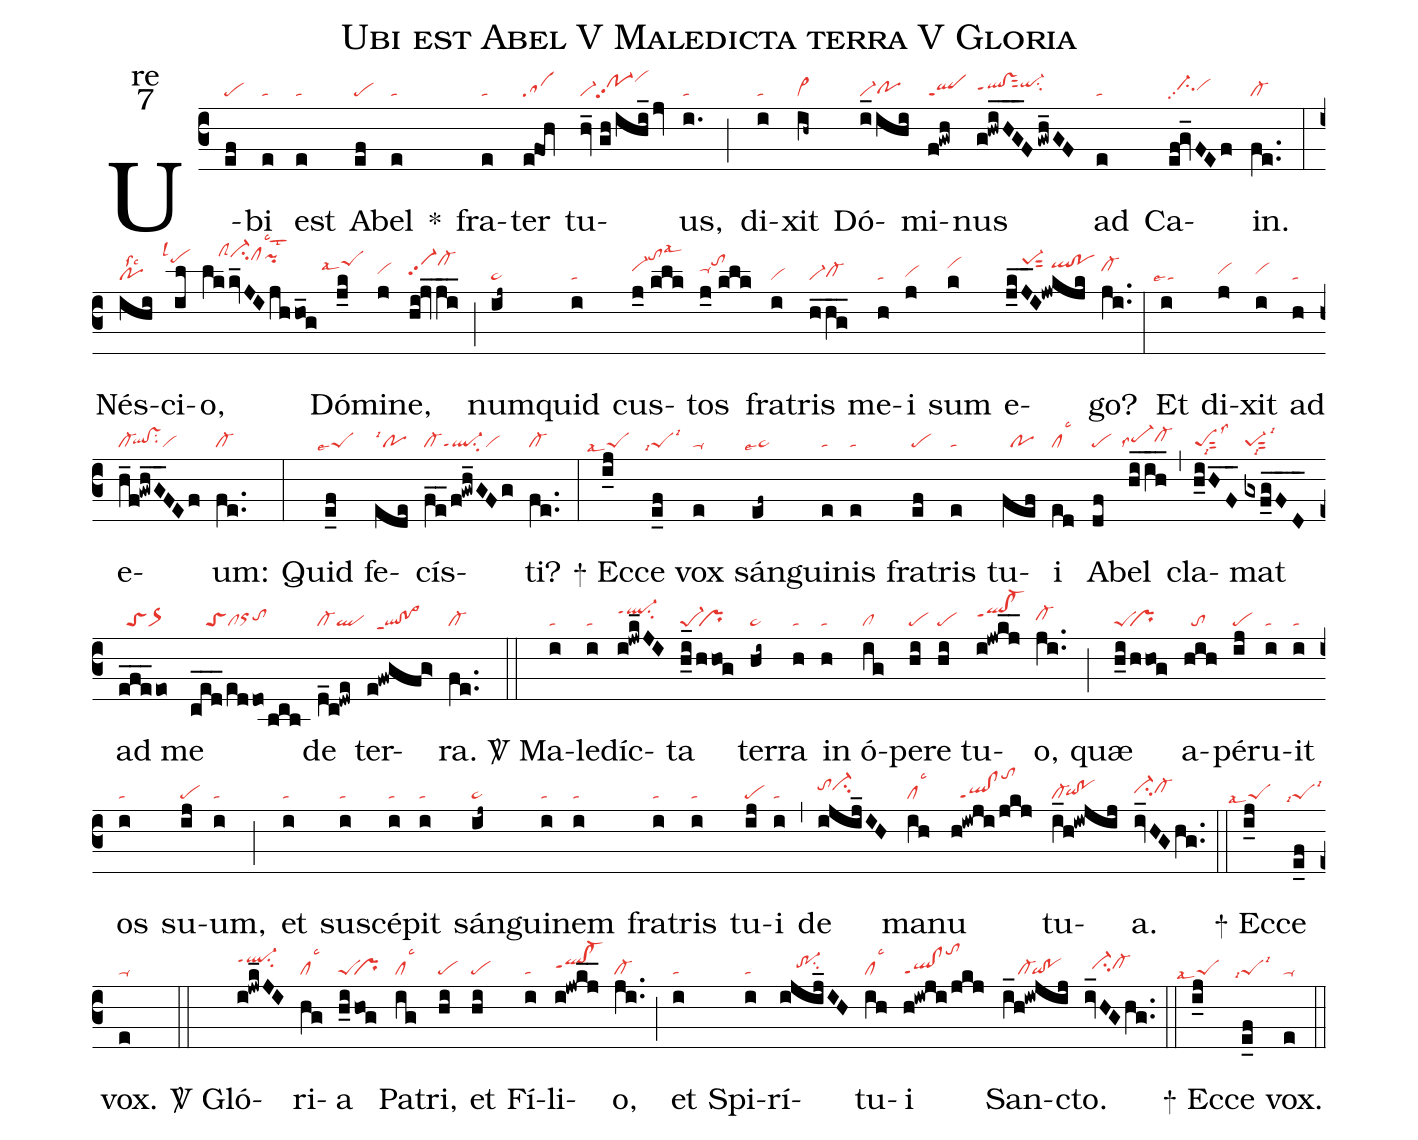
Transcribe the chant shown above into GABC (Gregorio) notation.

name:Ubi est Abel V Maledicta terra V Gloria;
office-part:re;
mode:7;
nabc-lines:1;
%%
(c3) U(ef|pe)bi(e|ta) est(e|ta) A(ef|pe)bel(e|ta) <sp>*</sp>() fra(e|ta)ter(e@foh|sa) tu(hv_//gh/ihi_/jv|vi-po-1hipp2vihk)us,(i.|ta) (;) di(i|ta)xit(ih~|vi>) Dó(i_ihi|vi-pohg)mi(f!gwh|qlppt1)nus(g!hwiHG___F/gwh_GF|qlhh!vshhppt1sut2qi-hisu2) ad(e|ta) Ca(ef!gv_FEf|//ci-hhpp2vihh)in.(fe..|cl-) (:) Nés(ihi|polssc2)ci(il|```pehllsl1)o,(lkkv_JIjhho_g|////clShnci-hnclhmlsc3``pihmlst2) Dó(j_k|````peShklsal7)mi(j|vihh)ne,(hi!jv_ji__|vi-hhpp2cl-hk) (;) num(ij~|ta>)quid(i|ta) cus(j_0//klk|vi-hitohmlsal3)tos(j_0//klk|ta-hitohk) fra(i|vi)tris(h_hg__|vi-cl-hg) me(h|ta)i(j|vihg) sum(k|vihj) e(j_kJ__I!jwkjk|////pe-1hksut2/qlhj!pohj)go?(ji..|cl-hi) (:) Et(i|``talse4) di(j|vihh)xit(i|vihh) ad(h|ta) e(h_f!gwhG__FEf|cl-`qlhg!vshgsu2vi)um:(fe..|cl-) (:) Quid(e_f|``peSlse7) fe(ede|polsi1)cís(fe__/f!gwh_GFg|cl-ql-ppt1su2vi)ti?(fe..|cl-) (:)
<sp>+</sp> Ec(i_j|````peSlsal7)ce(e_f|``peSlsi7lsi3) vox(e|ta-) sán(ef~|``ta>lse7)gui(e|ta)nis(e|ta) fra(ef|pe)tris(e|ta) tu(fef|//po)i(ed|cllsc3) A(df|pe)bel(hi_ih__|``pe-hhlss7cl-hh) (,) cla(h_iHF__|peSsut2lss3lsi8)mat(gxf_gFD___|pe-1sut2lsi3lsi8) ad(efe___eo|//toSor>) me(ced___/eddo/bcb|////toSclorhhtohh) de(d_c!dwe|cl-ql) ter(e!fwgfg>|//ql!po>ppt1)ra.(fe..|cl-) (::)

<sp>V/</sp> Ma(i|ta)le(i|ta)díc(i!jwk_JI|ql-hjppt1su2)ta(h_i_/hhog|pe-1``pr) ter(hi~|ta>)ra(h|ta) in(h|ta) ó(ig|cl)pe(hi|pe)re(hi|pe) tu(i!jwkj__|qlhi!cl-hippt1)o,(ji..|cl-hh) (;) quæ(h_i/hhog|peS``pr) a(hih|//to)pé(ij|pe)ru(i|ta)it(i|ta) os(i|ta) su(ij|pe)um,(i|ta) (;) et(i|ta) sus(i|ta)cé(i|ta)pit(i|ta) sán(ij~|ta>)gui(i|ta)nem(i|ta) fra(i|ta)tris(i|ta) tu(ij|pe)i(i|ta) (,) de(ijij_IH|tohici-hi) ma(ih|cllsc3)nu(h!iwji/jkj|//ql!clppt1tohm) tu(i_h!iwjij|cl-`qihg!pohg)a.(iv_HGhg..|ci-hhcl-hh) (::)
<sp>+</sp> Ec(i_j|````peSlsal7)ce(e_f|``peSlsi7lsi3) vox.(e|ta-) (::)

<sp>V/</sp> Gló(i!jwk_JI|ql-hjppt1su2)ri(hg|cllsc3)a(h_ihog|peS``pr) Pa(ig|cllsc3)tri,(hi|pe) et(hi|pe) Fí(i|ta)li(i!jwkj__|qlhh!cl-hhppt1)o,(ji..|cl-) (;) et(i|ta) Spi(i|ta)rí(ijij_IH|////tr-1hhsu2)tu(ih|cllsc3)i(h!iwji/jkj|ql!clppt1tohm) San(i_h!iwjij|////cl-`qi!po)cto.(iv_HGhg..|//ci-hhcl-hh) (::)

<sp>+</sp> Ec(i_j|````peSlsal7)ce(e_f|``peSlsi7lsi3) vox.(e|ta-) (::)
